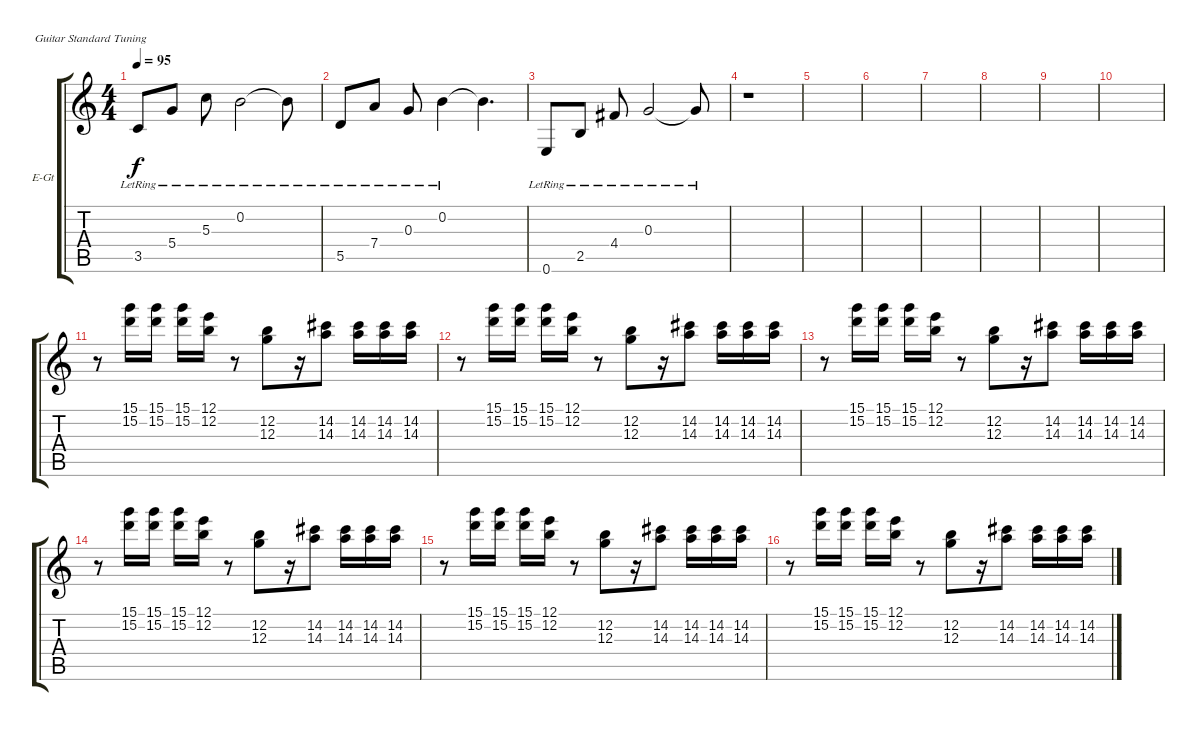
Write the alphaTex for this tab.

\bracketExtendMode groupsimilarinstruments
\firstSystemTrackNameOrientation horizontal
\otherSystemsTrackNameOrientation horizontal
\track ("Electric Guitar" "E-Gt") {instrument overdrivenguitar}
\staff {score tabs}
\tuning (E4 B3 G3 D3 A2 E2)
\ts (4 4)
\tempo 95
\clef g2
\ks c
3.5{lr}.8{dy f} 5.4{lr}.8 5.3{lr}.8 0.2{lr}.2 0.2{lr t}.8 |
5.5{lr}.8 7.4{lr}.8 0.3{lr}.8 0.2{lr}.4 0.2{t}.4{d} |
0.6{lr}.8 2.5{lr}.8 4.4{lr}.8 0.3{lr}.2 0.3{lr t}.8 |
r.1 |
|
|
|
|
|
|
r.8 (15.1 15.2).16 (15.1 15.2).16 (15.1 15.2).16 (12.2 12.1).16 r.8 (12.3 12.2).8 r.16 (14.3 14.2).8 (14.3 14.2).16 (14.3 14.2).16 (14.3 14.2).16 |
r.8 (15.1 15.2).16 (15.1 15.2).16 (15.1 15.2).16 (12.2 12.1).16 r.8 (12.3 12.2).8 r.16 (14.3 14.2).8 (14.3 14.2).16 (14.3 14.2).16 (14.3 14.2).16 |
r.8 (15.1 15.2).16 (15.1 15.2).16 (15.1 15.2).16 (12.2 12.1).16 r.8 (12.3 12.2).8 r.16 (14.3 14.2).8 (14.3 14.2).16 (14.3 14.2).16 (14.3 14.2).16 |
r.8 (15.1 15.2).16 (15.1 15.2).16 (15.1 15.2).16 (12.2 12.1).16 r.8 (12.3 12.2).8 r.16 (14.3 14.2).8 (14.3 14.2).16 (14.3 14.2).16 (14.3 14.2).16 |
r.8 (15.1 15.2).16 (15.1 15.2).16 (15.1 15.2).16 (12.2 12.1).16 r.8 (12.3 12.2).8 r.16 (14.3 14.2).8 (14.3 14.2).16 (14.3 14.2).16 (14.3 14.2).16 |
r.8 (15.1 15.2).16 (15.1 15.2).16 (15.1 15.2).16 (12.2 12.1).16 r.8 (12.3 12.2).8 r.16 (14.3 14.2).8 (14.3 14.2).16 (14.3 14.2).16 (14.3 14.2).16
